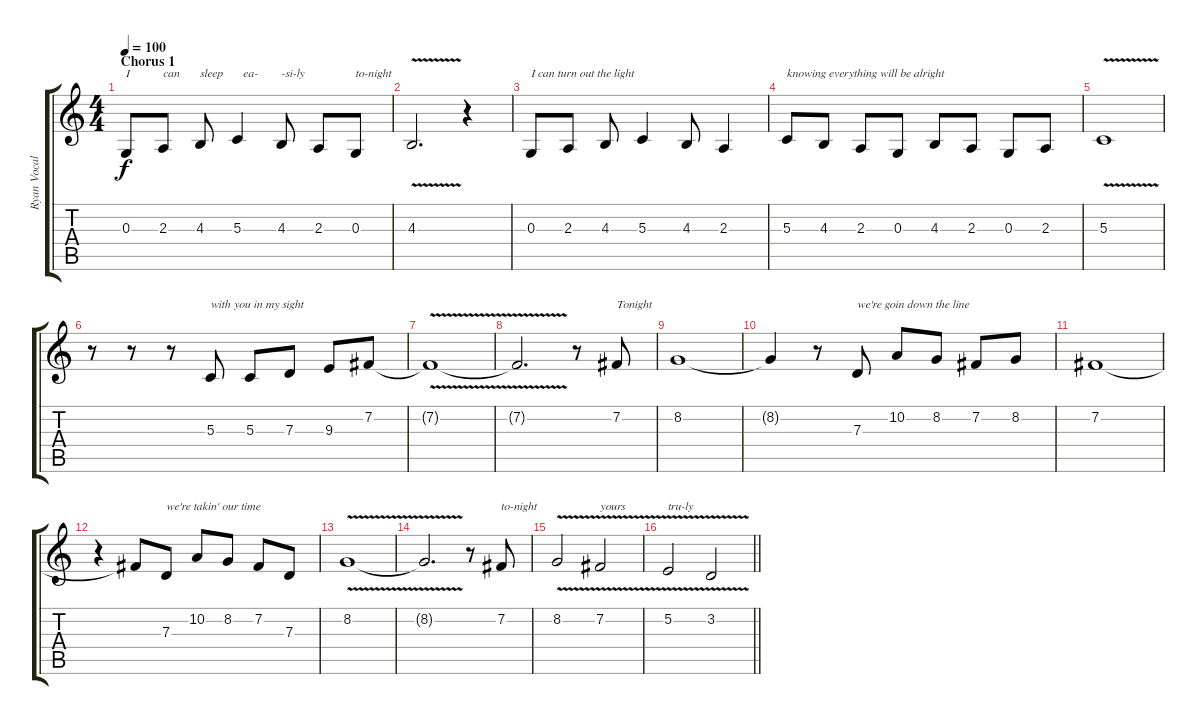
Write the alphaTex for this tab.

\track ("Ryan Vocals" "Ryan Vocal") {instrument lead2sawtooth}
\staff {score tabs}
\tuning (E4 B3 G3 D3 A2 E2) {hide}
\ts (4 4)
\section ("" "Chorus 1")
\tempo 100
\clef g2
\ks c
0.3.8{txt "I" dy f} 2.3.8{txt "can"} 4.3.8{txt "sleep"} 5.3.4{txt "  ea-"} 4.3.8{txt "-si-ly"} 2.3.8 0.3.8{txt "to-night"} |
4.3{v}.2{d} r.4 |
0.3.8{txt "I can turn out the light"} 2.3.8 4.3.8 5.3.4 4.3.8 2.3.4 |
5.3.8{txt "knowing everything will be alright"} 4.3.8 2.3.8 0.3.8 4.3.8 2.3.8 0.3.8 2.3.8 |
5.3{v}.1 |
r.8 r.8 r.8 5.3.8{txt "with you in my sight"} 5.3.8 7.3.8 9.3.8 7.2.8 |
7.2{v t}.1 |
7.2{t}.2{d} r.8 7.2.8{txt "Tonight"} |
8.2.1 |
8.2{t}.4 r.8 7.3.8{txt "we're goin down the line"} 10.2.8 8.2.8 7.2.8 8.2.8 |
7.2.1 |
r.4 7.2{t}.8 7.3.8{txt "we're takin' our time"} 10.2.8 8.2.8 7.2.8 7.3.8 |
8.2{v}.1 |
8.2{t}.2{d} r.8 7.2.8{txt "to-night"} |
8.2{v}.2 7.2{v}.2{txt "yours"} |
\barLineRight lightlight
5.2{v}.2{txt "tru-ly"} 3.2{v}.2
